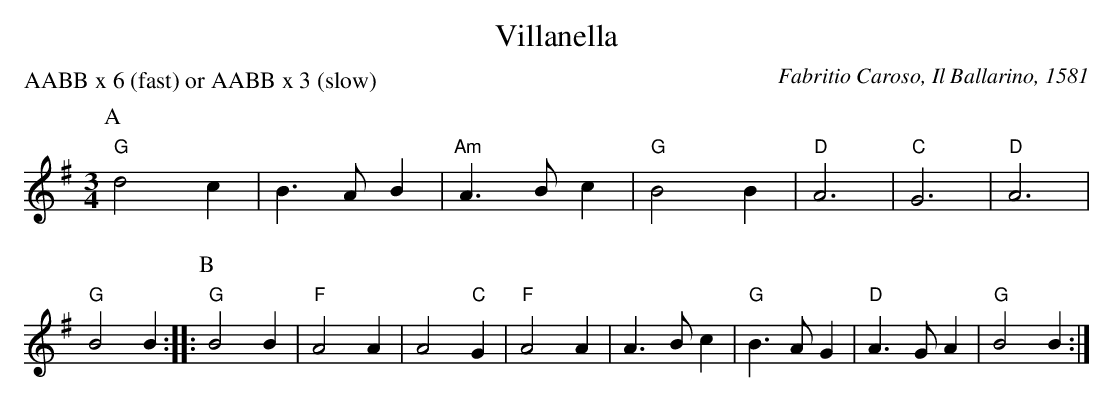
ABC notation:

X:1
T:Villanella
C:Fabritio Caroso, Il Ballarino, 1581
P:AABB x 6 (fast) or AABB x 3 (slow)
M:3/4
L:1/8
K:G major
P:A
"G"d4c2 | B3AB2 | "Am"A3Bc2 | "G"B4B2 | "D"A6 | "C"G6 | "D"A6 | "G"B4B2 ::
P:B
"G"B4B2 | "F"A4A2 | A4"C"G2 | "F"A4A2 | A3Bc2 | "G"B3AG2 | "D"A3GA2 | "G"B4B2 :|
